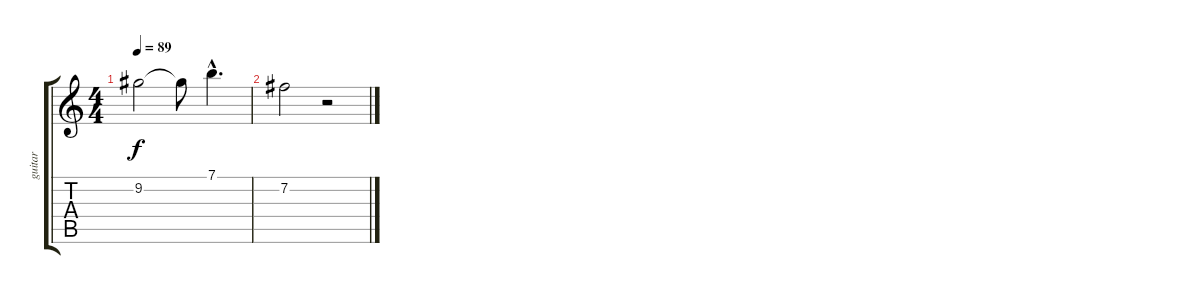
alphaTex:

\track ("guitar" "guitar") {instrument overdrivenguitar}
\staff {score tabs}
\tuning (E4 B3 G3 D3 A2 E2) {hide}
\ts (4 4)
\tempo 89
\clef g2
\ks c
9.2{t}.2{dy f} 9.2{t}.8 7.1{hac}.4{d} |
7.2.2 r.2
